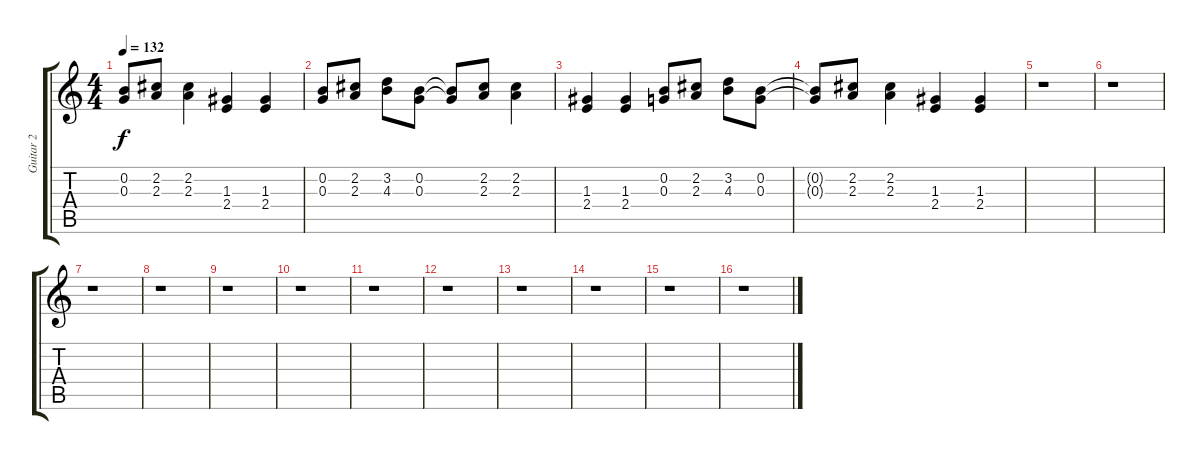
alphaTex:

\track ("Guitar 2" "Guitar 2") {instrument distortionguitar}
\staff {score tabs}
\tuning (E4 B3 G3 D3 A2 E2) {hide}
\ts (4 4)
\tempo 132
\clef g2
\ks c
(0.2{t} 0.3{t}).8{dy f} (2.2 2.3).8 (2.2 2.3).4 (1.3 2.4).4 (1.3 2.4).4 |
(0.2 0.3).8 (2.2 2.3).8 (3.2 4.3).8 (0.2 0.3).8 (0.2{t} 0.3{t}).8 (2.2 2.3).8 (2.2 2.3).4 |
(1.3 2.4).4 (1.3 2.4).4 (0.2 0.3).8 (2.2 2.3).8 (3.2 4.3).8 (0.2 0.3).8 |
(0.2{t} 0.3{t}).8 (2.2 2.3).8 (2.2 2.3).4 (1.3 2.4).4 (1.3 2.4).4 |
r.1 |
r.1 |
r.1 |
r.1 |
r.1 |
r.1 |
r.1 |
r.1 |
r.1 |
r.1 |
r.1 |
r.1
